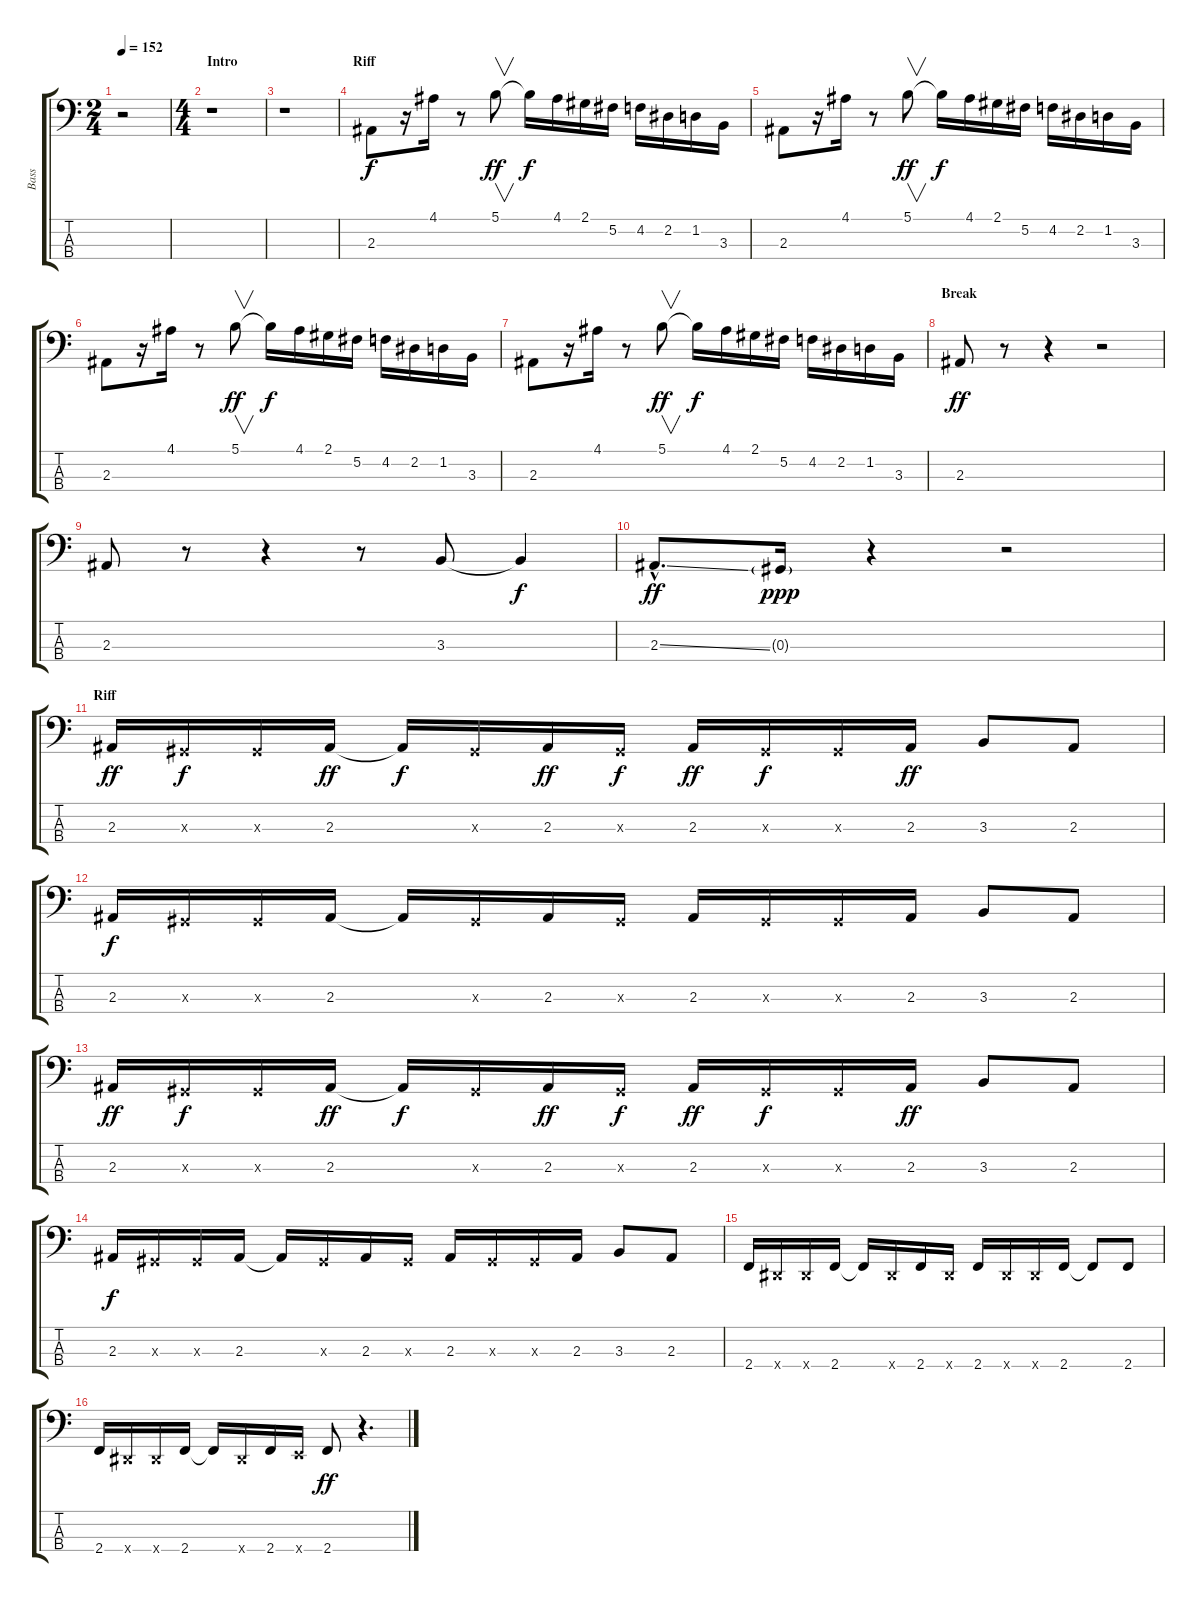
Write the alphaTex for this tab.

\track ("Bass" "Bass") {instrument electricbassfinger}
\staff {score tabs}
\tuning (Gb2 Db2 Ab1 Eb1) {hide}
\ts (2 4)
\tempo 152
\clef f4
\ks c
r.2{dy f instrument electricbassfinger} |
\ts (4 4)
\section ("" "Intro")
r.1 |
r.1 |
\section ("" "Riff")
2.3.8 r.16 4.1.16 r.8 5.1.8{v dy ff} 5.1{t}.16{dy f} 4.1.16 2.1.16 5.2.16 4.2.16 2.2.16 1.2.16 3.3.16 |
2.3.8 r.16 4.1.16 r.8 5.1.8{v dy ff} 5.1{t}.16{dy f} 4.1.16 2.1.16 5.2.16 4.2.16 2.2.16 1.2.16 3.3.16 |
2.3.8 r.16 4.1.16 r.8 5.1.8{v dy ff} 5.1{t}.16{dy f} 4.1.16 2.1.16 5.2.16 4.2.16 2.2.16 1.2.16 3.3.16 |
2.3.8 r.16 4.1.16 r.8 5.1.8{v dy ff} 5.1{t}.16{dy f} 4.1.16 2.1.16 5.2.16 4.2.16 2.2.16 1.2.16 3.3.16 |
\section ("" "Break")
2.3.8{dy ff} r.8 r.4 r.2 |
2.3.8 r.8 r.4 r.8 3.3.8 3.3{t}.4{dy f} |
2.3{ss hac}.8{d dy ff} 0.3{g}.16{dy ppp} r.4 r.2 |
\section ("" "Riff")
2.3.16{dy ff} 0.3{x}.16{dy f} 0.3{x}.16 2.3.16{dy ff} 2.3{t}.16{dy f} 0.3{x}.16 2.3.16{dy ff} 0.3{x}.16{dy f} 2.3.16{dy ff} 0.3{x}.16{dy f} 0.3{x}.16 2.3.16{dy ff} 3.3.8 2.3.8 |
2.3.16{dy f} 0.3{x}.16 0.3{x}.16 2.3.16 2.3{t}.16 0.3{x}.16 2.3.16 0.3{x}.16 2.3.16 0.3{x}.16 0.3{x}.16 2.3.16 3.3.8 2.3.8 |
2.3.16{dy ff} 0.3{x}.16{dy f} 0.3{x}.16 2.3.16{dy ff} 2.3{t}.16{dy f} 0.3{x}.16 2.3.16{dy ff} 0.3{x}.16{dy f} 2.3.16{dy ff} 0.3{x}.16{dy f} 0.3{x}.16 2.3.16{dy ff} 3.3.8 2.3.8 |
2.3.16{dy f} 0.3{x}.16 0.3{x}.16 2.3.16 2.3{t}.16 0.3{x}.16 2.3.16 0.3{x}.16 2.3.16 0.3{x}.16 0.3{x}.16 2.3.16 3.3.8 2.3.8 |
2.4.16 0.4{x}.16 0.4{x}.16 2.4.16 2.4{t}.16 0.4{x}.16 2.4.16 0.4{x}.16 2.4.16 0.4{x}.16 0.4{x}.16 2.4.16 2.4{t}.8 2.4.8 |
2.4.16 0.4{x}.16 0.4{x}.16 2.4.16 2.4{t}.16 0.4{x}.16 2.4.16 1.4{x}.16 2.4.8{dy ff} r.4{d}
